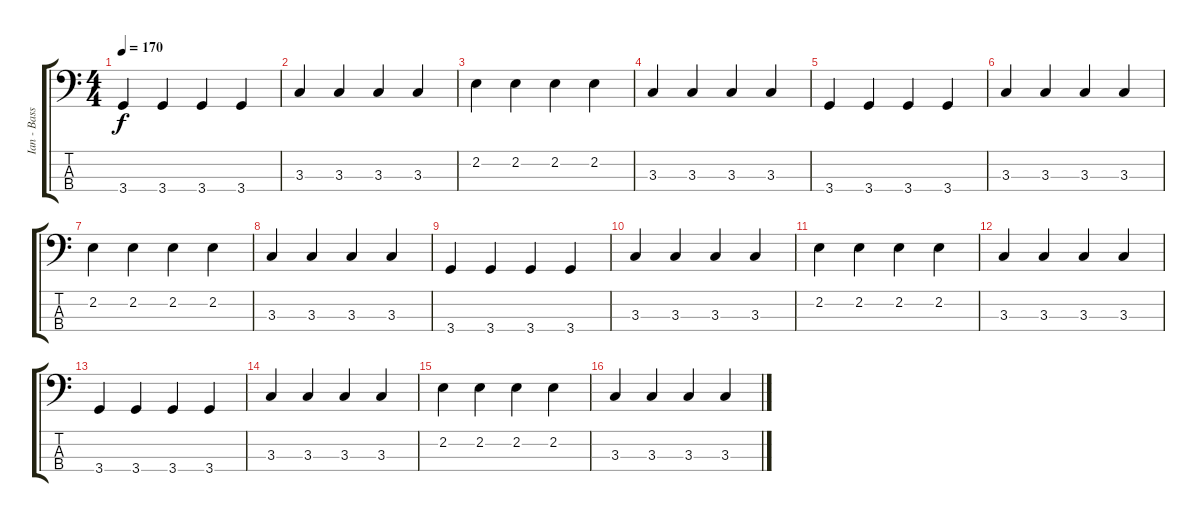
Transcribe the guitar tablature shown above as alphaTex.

\track ("Ian - Bass" "Ian - Bass") {instrument electricbasspick}
\staff {score tabs}
\tuning (G2 D2 A1 E1) {hide}
\ts (4 4)
\tempo 170
\clef f4
\ks c
3.4.4{dy f} 3.4.4 3.4.4 3.4.4 |
3.3.4 3.3.4 3.3.4 3.3.4 |
2.2.4 2.2.4 2.2.4 2.2.4 |
3.3.4 3.3.4 3.3.4 3.3.4 |
3.4.4 3.4.4 3.4.4 3.4.4 |
3.3.4 3.3.4 3.3.4 3.3.4 |
2.2.4 2.2.4 2.2.4 2.2.4 |
3.3.4 3.3.4 3.3.4 3.3.4 |
3.4.4 3.4.4 3.4.4 3.4.4 |
3.3.4 3.3.4 3.3.4 3.3.4 |
2.2.4 2.2.4 2.2.4 2.2.4 |
3.3.4 3.3.4 3.3.4 3.3.4 |
3.4.4 3.4.4 3.4.4 3.4.4 |
3.3.4 3.3.4 3.3.4 3.3.4 |
2.2.4 2.2.4 2.2.4 2.2.4 |
3.3.4 3.3.4 3.3.4 3.3.4
